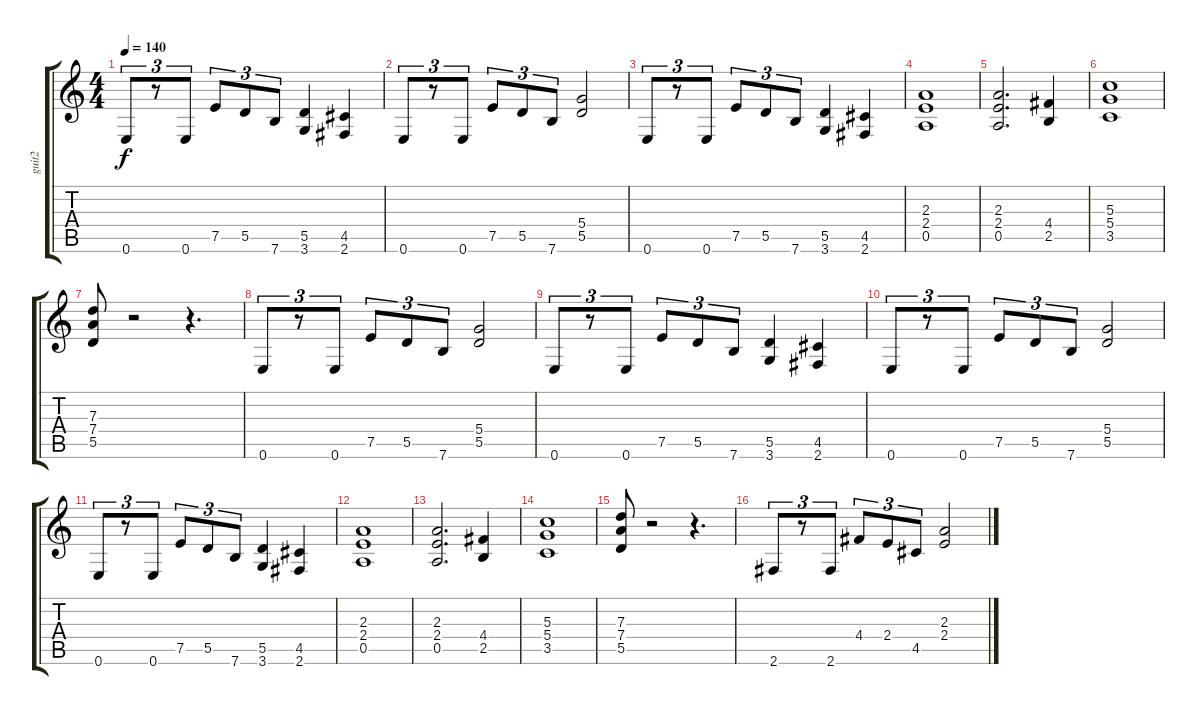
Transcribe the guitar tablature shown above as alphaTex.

\track ("guit2" "guit2") {instrument overdrivenguitar}
\staff {score tabs}
\tuning (E4 B3 G3 D3 A2 E2) {hide}
\ts (4 4)
\tempo 140
\clef g2
\ks c
0.6.8{tu (3 2) dy f} r.8{tu (3 2)} 0.6.8{tu (3 2)} 7.5.8{tu (3 2)} 5.5.8{tu (3 2)} 7.6.8{tu (3 2)} (5.5 3.6).4 (4.5 2.6).4 |
0.6.8{tu (3 2)} r.8{tu (3 2)} 0.6.8{tu (3 2)} 7.5.8{tu (3 2)} 5.5.8{tu (3 2)} 7.6.8{tu (3 2)} (5.4 5.5).2 |
0.6.8{tu (3 2)} r.8{tu (3 2)} 0.6.8{tu (3 2)} 7.5.8{tu (3 2)} 5.5.8{tu (3 2)} 7.6.8{tu (3 2)} (5.5 3.6).4 (4.5 2.6).4 |
(2.3 2.4 0.5).1 |
(2.3 2.4 0.5).2{d} (4.4 2.5).4 |
(5.3 5.4 3.5).1 |
(7.3 7.4 5.5).8 r.2 r.4{d} |
0.6.8{tu (3 2)} r.8{tu (3 2)} 0.6.8{tu (3 2)} 7.5.8{tu (3 2)} 5.5.8{tu (3 2)} 7.6.8{tu (3 2)} (5.4 5.5).2 |
0.6.8{tu (3 2)} r.8{tu (3 2)} 0.6.8{tu (3 2)} 7.5.8{tu (3 2)} 5.5.8{tu (3 2)} 7.6.8{tu (3 2)} (5.5 3.6).4 (4.5 2.6).4 |
0.6.8{tu (3 2)} r.8{tu (3 2)} 0.6.8{tu (3 2)} 7.5.8{tu (3 2)} 5.5.8{tu (3 2)} 7.6.8{tu (3 2)} (5.4 5.5).2 |
0.6.8{tu (3 2)} r.8{tu (3 2)} 0.6.8{tu (3 2)} 7.5.8{tu (3 2)} 5.5.8{tu (3 2)} 7.6.8{tu (3 2)} (5.5 3.6).4 (4.5 2.6).4 |
(2.3 2.4 0.5).1 |
(2.3 2.4 0.5).2{d} (4.4 2.5).4 |
(5.3 5.4 3.5).1 |
(7.3 7.4 5.5).8 r.2 r.4{d} |
2.6.8{tu (3 2)} r.8{tu (3 2)} 2.6.8{tu (3 2)} 4.4.8{tu (3 2)} 2.4.8{tu (3 2)} 4.5.8{tu (3 2)} (2.3 2.4).2
